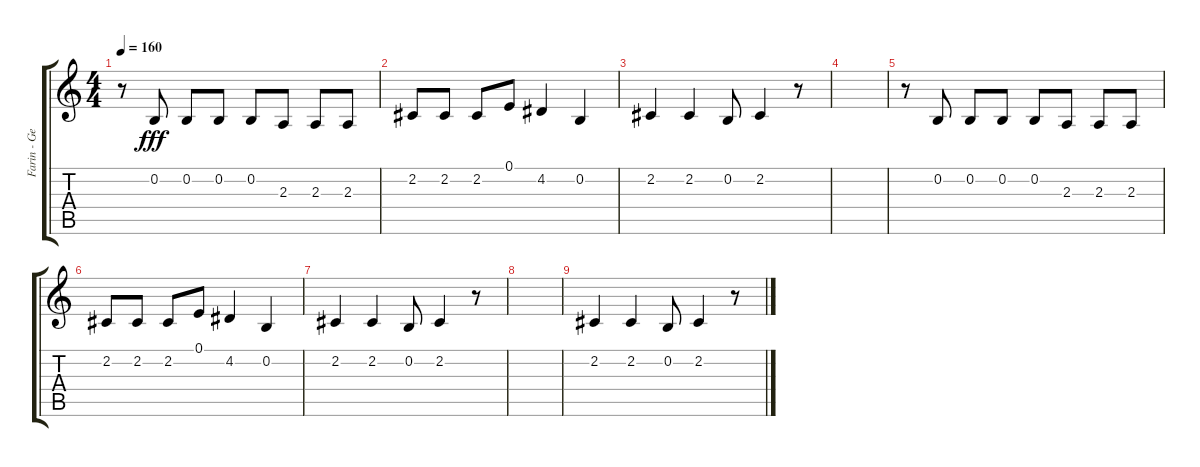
\track ("Farin - Gesang" "Farin - Ge") {instrument tenorsax}
\staff {score tabs}
\tuning (E4 B3 G3 D3 A2 E2) {hide}
\ts (4 4)
\tempo 160
\clef g2
\ks c
r.8{dy fff} 0.2.8 0.2.8 0.2.8 0.2.8 2.3.8 2.3.8 2.3.8 |
2.2.8 2.2.8 2.2.8 0.1.8 4.2.4 0.2.4 |
2.2.4 2.2.4 0.2.8 2.2.4 r.8 |
|
r.8 0.2.8 0.2.8 0.2.8 0.2.8 2.3.8 2.3.8 2.3.8 |
2.2.8 2.2.8 2.2.8 0.1.8 4.2.4 0.2.4 |
2.2.4 2.2.4 0.2.8 2.2.4 r.8 |
|
2.2.4 2.2.4 0.2.8 2.2.4 r.8
